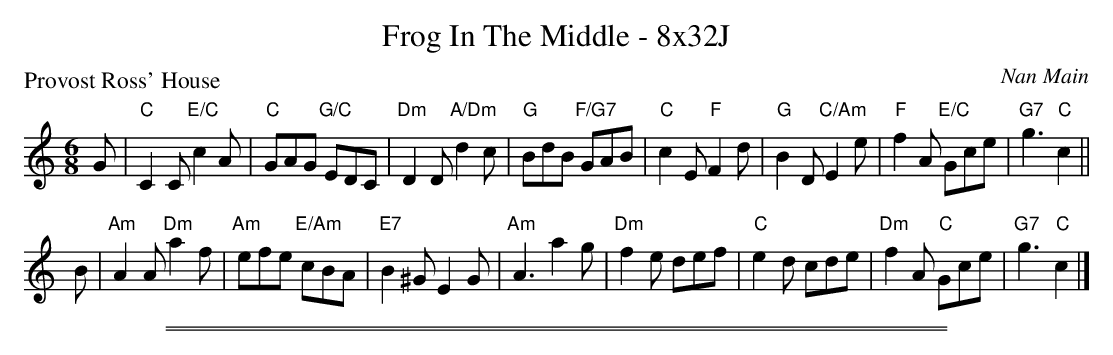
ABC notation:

X:1
T: Frog In The Middle - 8x32J
P: Provost Ross' House
C: Nan Main
M: 6/8
L: 1/8
K: C
G |\
"C"C2C "E/C"c2A | "C"GAG "G/C"EDC | "Dm"D2D "A/Dm"d2c | "G"BdB "F/G7"GAB |\
"C"c2E "F"F2d | "G"B2D "C/Am"E2e | "F"f2A "E/C"Gce | "G7"g3 "C"c2 ||
B |\
"Am"A2A "Dm"a2f | "Am"efe "E/Am"cBA | "E7"B2^G E2G | "Am"A3 a2g |\
"Dm"f2e def | "C"e2d cde | "Dm"f2A "C"Gce | "G7"g3 "C"c2 |]
